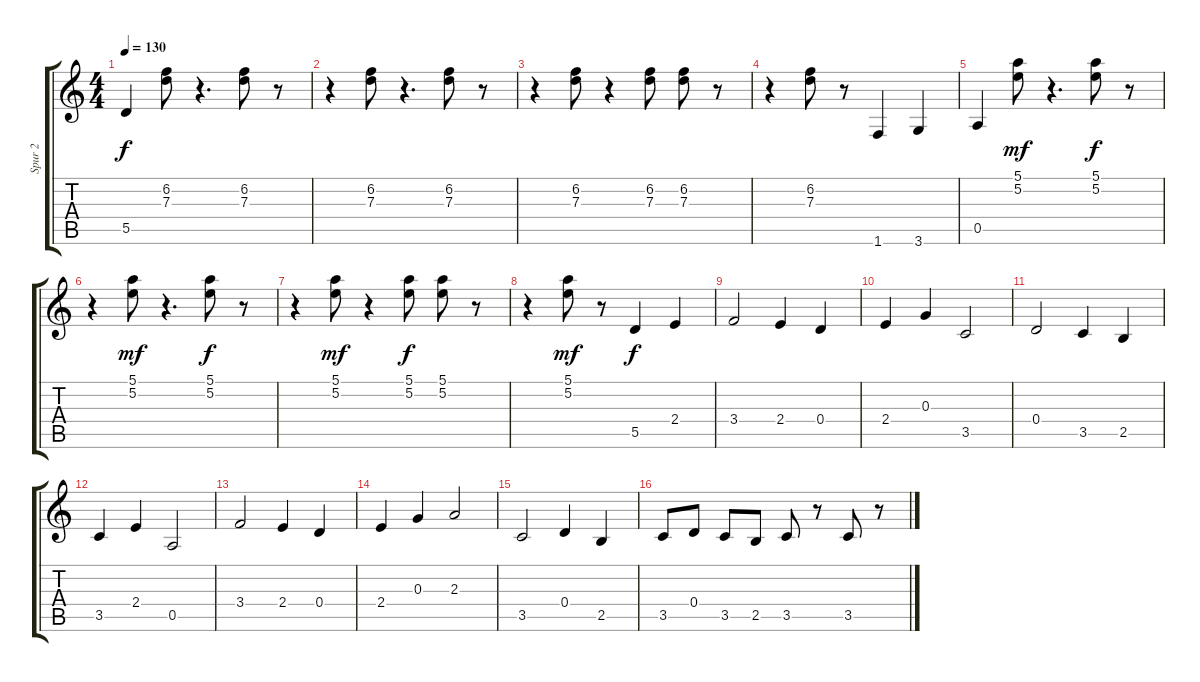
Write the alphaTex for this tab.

\track ("Spur 2" "Spur 2") {instrument distortionguitar}
\staff {score tabs}
\tuning (E4 B3 G3 D3 A2 E2) {hide}
\ts (4 4)
\tempo 130
\clef g2
\ks c
5.5.4{dy f} (6.2 7.3).8 r.4{d} (6.2 7.3).8 r.8 |
r.4 (6.2 7.3).8 r.4{d} (6.2 7.3).8 r.8 |
r.4 (6.2 7.3).8 r.4 (6.2 7.3).8 (6.2 7.3).8 r.8 |
r.4 (6.2 7.3).8 r.8 1.6.4 3.6.4 |
0.5.4 (5.1 5.2).8{dy mf} r.4{d} (5.1 5.2).8{dy f} r.8 |
r.4 (5.1 5.2).8{dy mf} r.4{d} (5.1 5.2).8{dy f} r.8 |
r.4 (5.1 5.2).8{dy mf} r.4 (5.1 5.2).8{dy f} (5.1 5.2).8 r.8 |
r.4 (5.1 5.2).8{dy mf} r.8 5.5.4{dy f} 2.4.4 |
3.4.2 2.4.4 0.4.4 |
2.4.4 0.3.4 3.5.2 |
0.4.2 3.5.4 2.5.4 |
3.5.4 2.4.4 0.5.2 |
3.4.2 2.4.4 0.4.4 |
2.4.4 0.3.4 2.3.2 |
3.5.2 0.4.4 2.5.4 |
3.5.8 0.4.8 3.5.8 2.5.8 3.5.8 r.8 3.5.8 r.8
